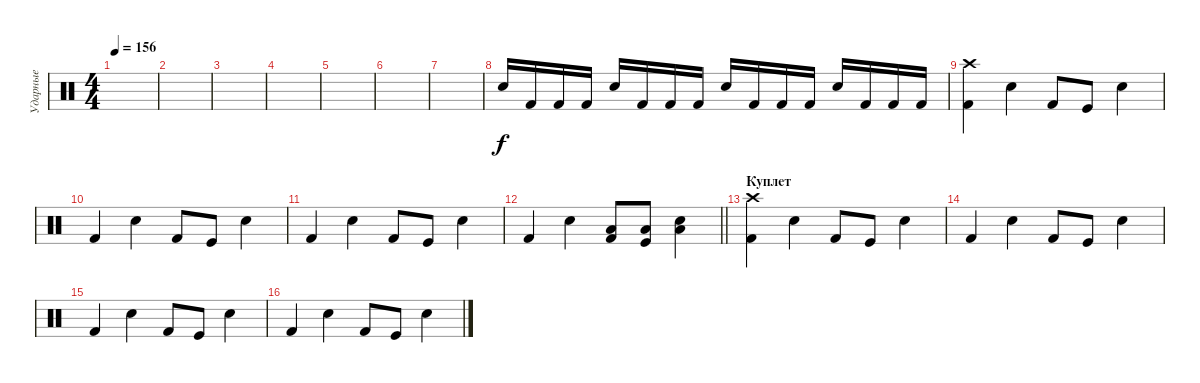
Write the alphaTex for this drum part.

\track ("Ударные" "Ударные") {instrument percussion}
\staff {score}
\articulation defaults
\ts (4 4)
\tempo 156
\clef neutral
\ks c
|
|
|
|
|
|
|
"Snare (hit) 2".16 "Kick (hit) 2".16 "Kick (hit) 2".16 "Kick (hit) 2".16 "Snare (hit) 2".16 "Kick (hit) 2".16 "Kick (hit) 2".16 "Kick (hit) 2".16 "Snare (hit) 2".16 "Kick (hit) 2".16 "Kick (hit) 2".16 "Kick (hit) 2".16 "Snare (hit) 2".16 "Kick (hit) 2".16 "Kick (hit) 2".16 "Kick (hit) 2".16 |
("Kick (hit) 2" "Crash high (hit)").4 "Snare (hit) 2".4 "Kick (hit) 2".8 "Kick (hit)".8 "Snare (hit) 2".4 |
"Kick (hit) 2".4 "Snare (hit) 2".4 "Kick (hit) 2".8 "Kick (hit)".8 "Snare (hit) 2".4 |
"Kick (hit) 2".4 "Snare (hit) 2".4 "Kick (hit) 2".8 "Kick (hit)".8 "Snare (hit) 2".4 |
\barLineRight lightlight "Kick (hit) 2".4 "Snare (hit) 2".4
("Kick (hit) 2" "Low Tom (hit)").8 ("Kick (hit)" "Low Tom (hit)").8 ("Snare (hit) 2" "Low Tom (hit)").4 |
\section ("" "Куплет")
("Kick (hit) 2" "Crash high (hit)").4 "Snare (hit) 2".4 "Kick (hit) 2".8 "Kick (hit)".8 "Snare (hit) 2".4 |
"Kick (hit) 2".4 "Snare (hit) 2".4 "Kick (hit) 2".8 "Kick (hit)".8 "Snare (hit) 2".4 |
"Kick (hit) 2".4 "Snare (hit) 2".4 "Kick (hit) 2".8 "Kick (hit)".8 "Snare (hit) 2".4 |
"Kick (hit) 2".4 "Snare (hit) 2".4 "Kick (hit) 2".8 "Kick (hit)".8 "Snare (hit) 2".4
